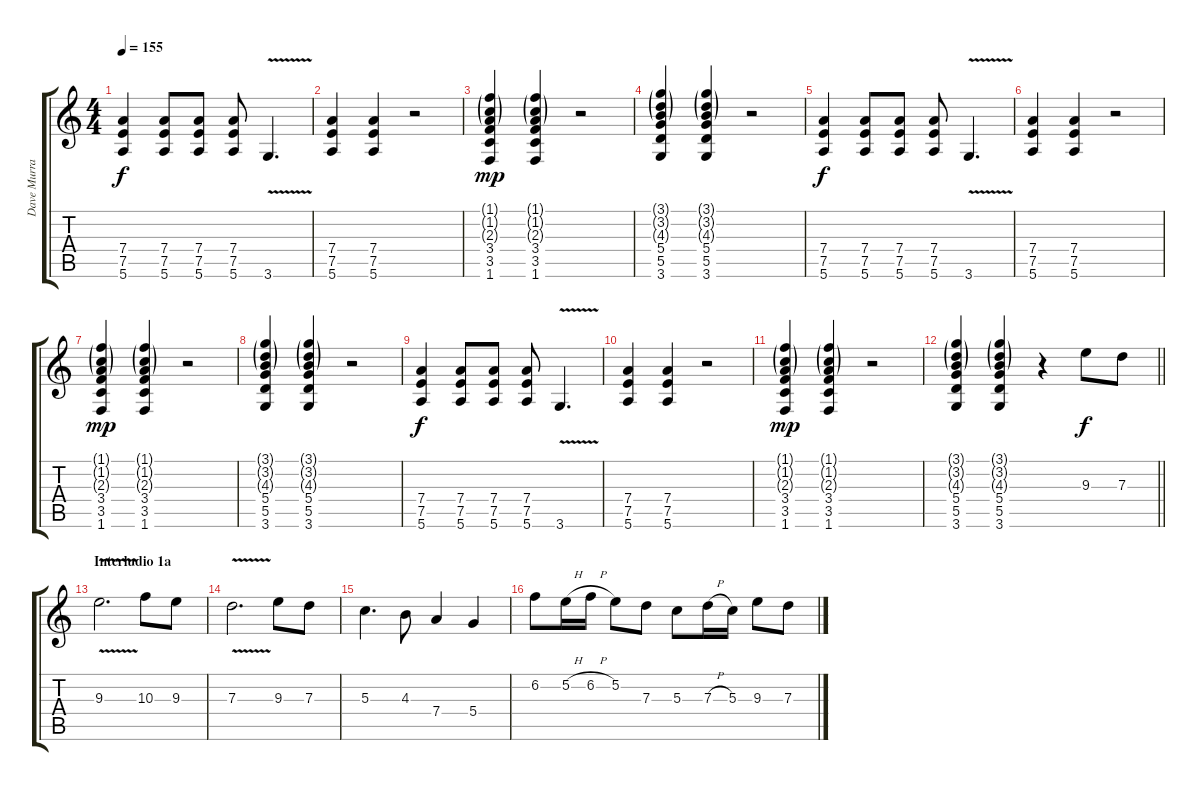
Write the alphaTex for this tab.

\track ("Dave Murray" "Dave Murra") {instrument overdrivenguitar}
\staff {score tabs}
\tuning (E4 B3 G3 D3 A2 E2) {hide}
\ts (4 4)
\tempo 155
\clef g2
\ks c
(7.4 7.5 5.6).4{dy f} (7.4 7.5 5.6).8 (7.4 7.5 5.6).8 (7.4 7.5 5.6).8 3.6{v}.4{d} |
(7.4 7.5 5.6).4 (7.4 7.5 5.6).4 r.2 |
(1.1{g} 1.2{g} 2.3{g} 3.4 3.5 1.6).4{dy mp} (1.1{g} 1.2{g} 2.3{g} 3.4 3.5 1.6).4 r.2 |
(3.1{g} 3.2{g} 4.3{g} 5.4 5.5 3.6).4 (3.1{g} 3.2{g} 4.3{g} 5.4 5.5 3.6).4 r.2 |
(7.4 7.5 5.6).4{dy f} (7.4 7.5 5.6).8 (7.4 7.5 5.6).8 (7.4 7.5 5.6).8 3.6{v}.4{d} |
(7.4 7.5 5.6).4 (7.4 7.5 5.6).4 r.2 |
(1.1{g} 1.2{g} 2.3{g} 3.4 3.5 1.6).4{dy mp} (1.1{g} 1.2{g} 2.3{g} 3.4 3.5 1.6).4 r.2 |
(3.1{g} 3.2{g} 4.3{g} 5.4 5.5 3.6).4 (3.1{g} 3.2{g} 4.3{g} 5.4 5.5 3.6).4 r.2 |
(7.4 7.5 5.6).4{dy f} (7.4 7.5 5.6).8 (7.4 7.5 5.6).8 (7.4 7.5 5.6).8 3.6{v}.4{d} |
(7.4 7.5 5.6).4 (7.4 7.5 5.6).4 r.2 |
(1.1{g} 1.2{g} 2.3{g} 3.4 3.5 1.6).4{dy mp} (1.1{g} 1.2{g} 2.3{g} 3.4 3.5 1.6).4 r.2 |
\barLineRight lightlight
(3.1{g} 3.2{g} 4.3{g} 5.4 5.5 3.6).4 (3.1{g} 3.2{g} 4.3{g} 5.4 5.5 3.6).4 r.4 9.3.8{dy f} 7.3.8 |
\section ("" "Interludio 1a")
9.3{v}.2{d} 10.3.8 9.3.8 |
7.3{v}.2{d} 9.3.8 7.3.8 |
5.3.4{d} 4.3.8 7.4.4 5.4.4 |
6.2.8 5.2{h}.16 6.2{h}.16 5.2.8 7.3.8 5.3.8 7.3{h}.16 5.3.16 9.3.8 7.3.8
